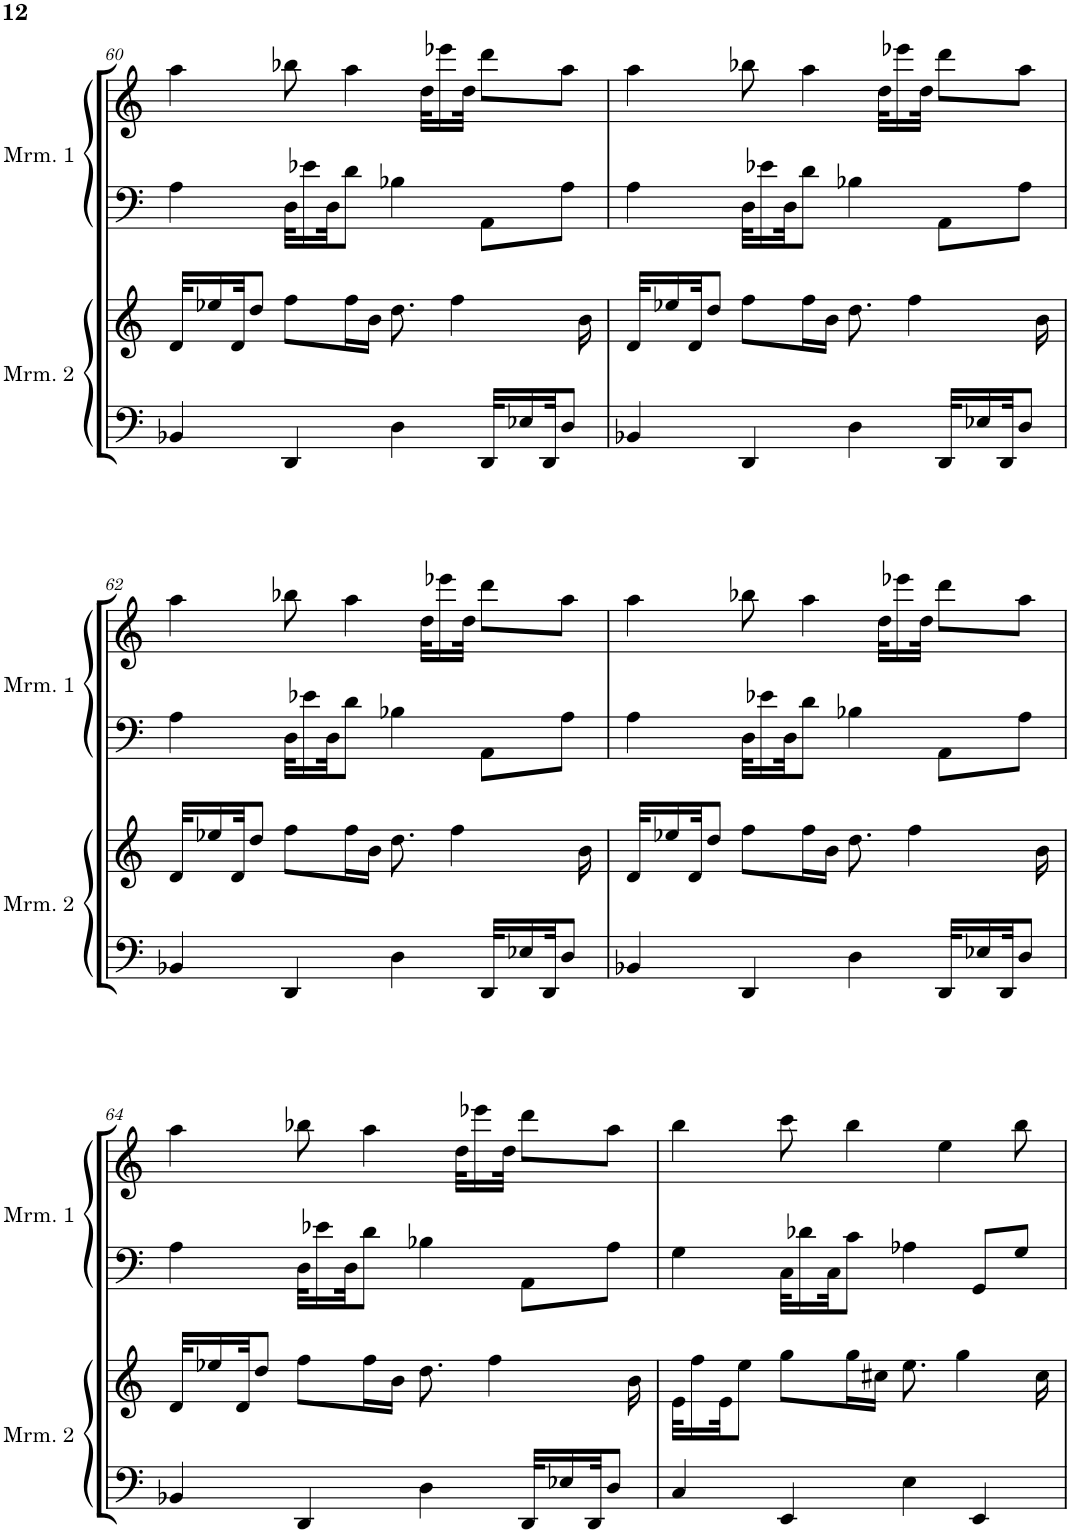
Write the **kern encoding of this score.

**kern	**kern	**kern	**kern
*part4	*part3	*part2	*part1
*staff4	*staff3	*staff2	*staff1
*I"Marimba 2	*I"Marimba 2	*I"Marimba 1	*I"Marimba 1
*I'Mrm. 2	*I'Mrm. 2	*I'Mrm. 1	*I'Mrm. 1
!!LO:PB:g=z
*clefF4	*clefG2	*clefF4	*clefG2
*k[]	*k[]	*k[]	*k[]
*M4/4	*M4/4	*M4/4	*M4/4
=60	=60	=60	=60
4BB-X/	32d/KLL	4A\	4aa\
.	16ee-X/	.	.
.	32d/JK	.	.
.	8dd/J	.	.
4DD/	8ff\L	32D\KLL	8bb-X\
.	.	16e-X\	.
.	.	32D\JK	.
.	16ff\L	8d\J	4aa\
.	16b\JJ	.	.
4D\	8.dd\	4B-X\	.
.	.	.	32dd\KLL
.	.	.	16eee-X\
.	4ff\	.	.
.	.	.	32dd\JJk
32DD/KLL	.	8AA\L	8ddd\L
16E-X/	.	.	.
32DD/JK	.	.	.
8D/J	.	8A\J	8aa\J
.	16b\	.	.
=61	=61	=61	=61
4BB-X/	32d/KLL	4A\	4aa\
.	16ee-X/	.	.
.	32d/JK	.	.
.	8dd/J	.	.
4DD/	8ff\L	32D\KLL	8bb-X\
.	.	16e-X\	.
.	.	32D\JK	.
.	16ff\L	8d\J	4aa\
.	16b\JJ	.	.
4D\	8.dd\	4B-X\	.
.	.	.	32dd\KLL
.	.	.	16eee-X\
.	4ff\	.	.
.	.	.	32dd\JJk
32DD/KLL	.	8AA\L	8ddd\L
16E-X/	.	.	.
32DD/JK	.	.	.
8D/J	.	8A\J	8aa\J
.	16b\	.	.
!!LO:LB:g=z
=62	=62	=62	=62
4BB-X/	32d/KLL	4A\	4aa\
.	16ee-X/	.	.
.	32d/JK	.	.
.	8dd/J	.	.
4DD/	8ff\L	32D\KLL	8bb-X\
.	.	16e-X\	.
.	.	32D\JK	.
.	16ff\L	8d\J	4aa\
.	16b\JJ	.	.
4D\	8.dd\	4B-X\	.
.	.	.	32dd\KLL
.	.	.	16eee-X\
.	4ff\	.	.
.	.	.	32dd\JJk
32DD/KLL	.	8AA\L	8ddd\L
16E-X/	.	.	.
32DD/JK	.	.	.
8D/J	.	8A\J	8aa\J
.	16b\	.	.
=63	=63	=63	=63
4BB-X/	32d/KLL	4A\	4aa\
.	16ee-X/	.	.
.	32d/JK	.	.
.	8dd/J	.	.
4DD/	8ff\L	32D\KLL	8bb-X\
.	.	16e-X\	.
.	.	32D\JK	.
.	16ff\L	8d\J	4aa\
.	16b\JJ	.	.
4D\	8.dd\	4B-X\	.
.	.	.	32dd\KLL
.	.	.	16eee-X\
.	4ff\	.	.
.	.	.	32dd\JJk
32DD/KLL	.	8AA\L	8ddd\L
16E-X/	.	.	.
32DD/JK	.	.	.
8D/J	.	8A\J	8aa\J
.	16b\	.	.
!!LO:LB:g=z
=64	=64	=64	=64
4BB-X/	32d/KLL	4A\	4aa\
.	16ee-X/	.	.
.	32d/JK	.	.
.	8dd/J	.	.
4DD/	8ff\L	32D\KLL	8bb-X\
.	.	16e-X\	.
.	.	32D\JK	.
.	16ff\L	8d\J	4aa\
.	16b\JJ	.	.
4D\	8.dd\	4B-X\	.
.	.	.	32dd\KLL
.	.	.	16eee-X\
.	4ff\	.	.
.	.	.	32dd\JJk
32DD/KLL	.	8AA\L	8ddd\L
16E-X/	.	.	.
32DD/JK	.	.	.
8D/J	.	8A\J	8aa\J
.	16b\	.	.
=65	=65	=65	=65
4C/	32e\KLL	4G\	4bb\
.	16ff\	.	.
.	32e\JK	.	.
.	8ee\J	.	.
4EE/	8gg\L	32C\KLL	8ccc\
.	.	16d-X\	.
.	.	32C\JK	.
.	16gg\L	8c\J	4bb\
.	16cc#X\JJ	.	.
4E\	8.ee\	4A-X\	.
.	.	.	4ee\
.	4gg\	.	.
4EE/	.	8GG/L	.
.	.	8G/J	8bb\
.	16cc#\	.	.
=	=	=	=
*-	*-	*-	*-
